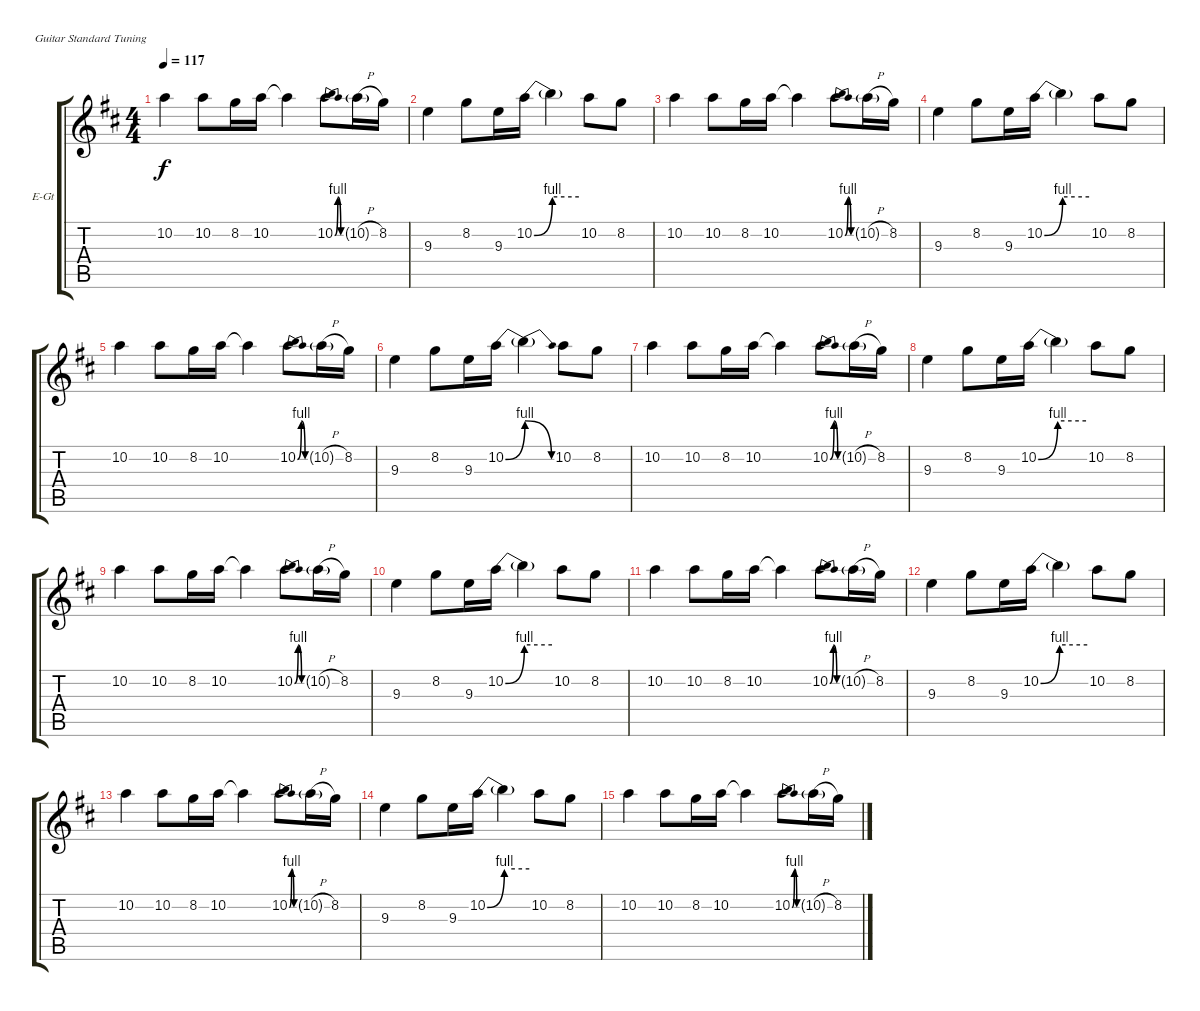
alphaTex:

\bracketExtendMode groupsimilarinstruments
\firstSystemTrackNameOrientation horizontal
\otherSystemsTrackNameOrientation horizontal
\track ("Lead Guitar" "E-Gt") {instrument overdrivenguitar}
\staff {score tabs}
\tuning (E4 B3 G3 D3 A2 E2)
\ts (4 4)
\tempo 117
\clef g2
\ks d
10.2.4{dy f} 10.2.8 8.2.16 10.2.16 10.2{t}.4 10.2{be (bendrelease 0 0 30 4 30 4 60 0)}.8 10.2{h g}.16 8.2.16 |
9.3.4 8.2.8 9.3.16 10.2{be (bend 0 0 60 4)}.16 10.2{be (hold 0 4 60 4) t}.4 10.2.8 8.2.8 |
10.2.4 10.2.8 8.2.16 10.2.16 10.2{t}.4 10.2{be (bendrelease 0 0 30 4 30 4 60 0)}.8 10.2{h g}.16 8.2.16 |
9.3.4 8.2.8 9.3.16 10.2{be (bend 0 0 60 4)}.16 10.2{be (hold 0 4 60 4) t}.4 10.2.8 8.2.8 |
10.2.4 10.2.8 8.2.16 10.2.16 10.2{t}.4 10.2{be (bendrelease 0 0 30 4 30 4 60 0)}.8 10.2{h g}.16 8.2.16 |
9.3.4 8.2.8 9.3.16 10.2{be (bend 0 0 60 4)}.16 10.2{be (release 0 4 60 0) t}.4 10.2.8 8.2.8 |
10.2.4 10.2.8 8.2.16 10.2.16 10.2{t}.4 10.2{be (bendrelease 0 0 30 4 30 4 60 0)}.8 10.2{h g}.16 8.2.16 |
9.3.4 8.2.8 9.3.16 10.2{be (bend 0 0 60 4)}.16 10.2{be (hold 0 4 60 4) t}.4 10.2.8 8.2.8 |
10.2.4 10.2.8 8.2.16 10.2.16 10.2{t}.4 10.2{be (bendrelease 0 0 30 4 30 4 60 0)}.8 10.2{h g}.16 8.2.16 |
9.3.4 8.2.8 9.3.16 10.2{be (bend 0 0 60 4)}.16 10.2{be (hold 0 4 60 4) t}.4 10.2.8 8.2.8 |
10.2.4 10.2.8 8.2.16 10.2.16 10.2{t}.4 10.2{be (bendrelease 0 0 30 4 30 4 60 0)}.8 10.2{h g}.16 8.2.16 |
9.3.4 8.2.8 9.3.16 10.2{be (bend 0 0 60 4)}.16 10.2{be (hold 0 4 60 4) t}.4 10.2.8 8.2.8 |
10.2.4 10.2.8 8.2.16 10.2.16 10.2{t}.4 10.2{be (bendrelease 0 0 30 4 30 4 60 0)}.8 10.2{h g}.16 8.2.16 |
9.3.4 8.2.8 9.3.16 10.2{be (bend 0 0 60 4)}.16 10.2{be (hold 0 4 60 4) t}.4 10.2.8 8.2.8 |
10.2.4 10.2.8 8.2.16 10.2.16 10.2{t}.4 10.2{be (bendrelease 0 0 30 4 30 4 60 0)}.8 10.2{h g}.16 8.2.16
